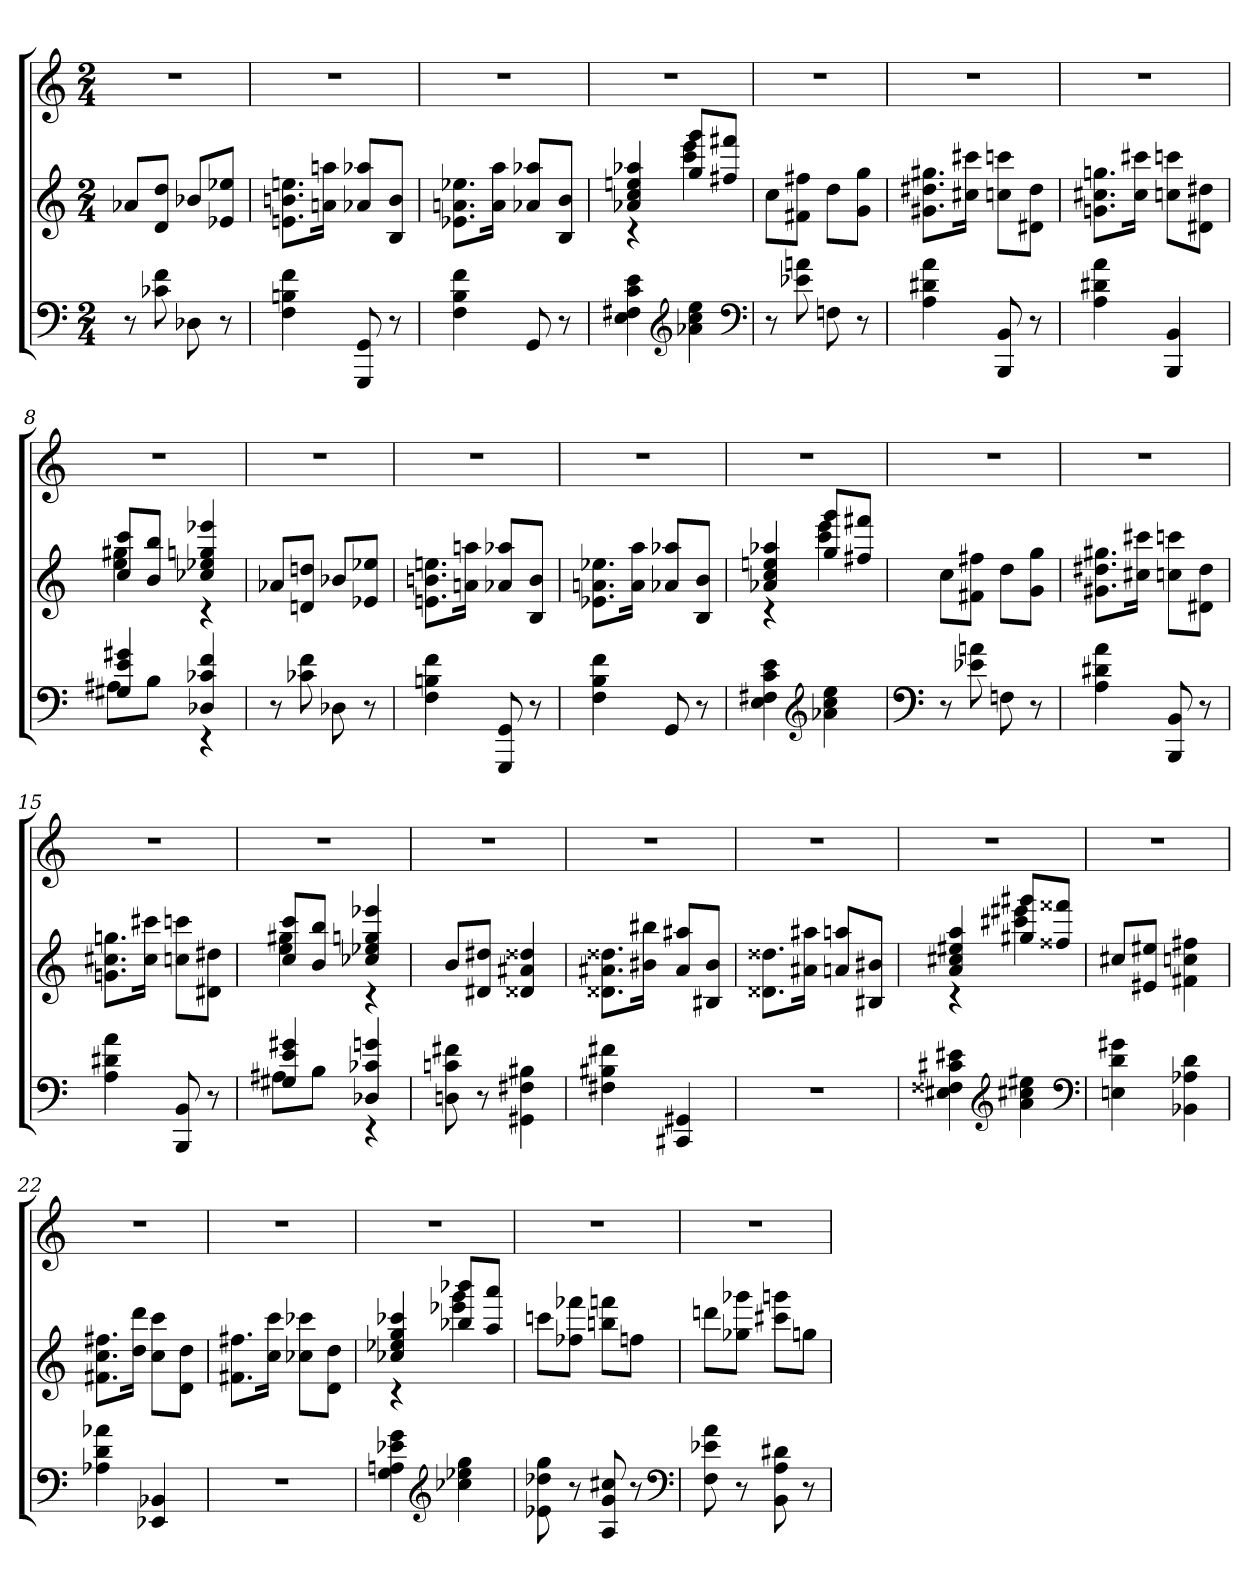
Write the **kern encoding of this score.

**kern	**kern	**kern
*part3	*part2	*part1
*staff3	*staff2	*staff1
*clefF4	*clefG2	*clefG2
*k[]	*k[]	*k[]
*C:	*C:	*C:
*M2/4	*M2/4	*M2/4
=1	=1	=1
8r	8a-XL	2r
8c-X 8f	8d 8ddJ	.
8D-X	8b-XL	.
8r	8e-X 8ee-XJ	.
=2	=2	=2
4F 4Bn 4f	8.en 8.bn 8.eenL	2r
.	16an 16aanJk	.
8GGG 8GG	8a-X 8aa-XL	.
8r	8B 8bJ	.
=3	=3	=3
4F 4B 4f	8.e-X 8.an 8.ee-XL	2r
.	16a 16aaJk	.
8GG	8a-X 8aa-XL	.
8r	8B 8bJ	.
=4	=4	=4
*	*^	*
4E 4F#X 4c 4e	4a-X 4cc 4een 4aa-X	4rc	2r
*clefG2	*	*	*
4a-X 4cc 4ee	8gg 8gggL	4ccc 4eee	.
.	8ff#X 8fff#XJ	.	.
*	*v	*v	*
*clefF4	*	*
=5	=5	=5
8r	8ccL	2r
8e-X 8an	8f#X 8ff#XJ	.
8Fn	8ddL	.
8r	8g 8ggJ	.
=6	=6	=6
4A 4d#X 4a	8.g#X 8.dd#X 8.gg#XL	2r
.	16cc#X 16ccc#XJk	.
8BBB 8BB	8ccn 8cccnL	.
8r	8d#X 8dd#J	.
=7	=7	=7
4A 4d#X 4a	8.gn 8.cc#X 8.ggnL	2r
.	16cc# 16ccc#XJk	.
4BBB 4BB	8ccn 8cccnL	.
.	8d#X 8dd#XJ	.
=8	=8	=8
*^	*^	*
4G#X 4e 4g#X	8A#XL	8cc 8cccL	4ee 4gg#X	2r
.	8BJ	8b 8bbJ	.	.
4D-X 4c-X 4f	4rEE	4cc-X 4ee-X 4ggn 4eee-X	4rc	.
*v	*v	*	*	*
*	*v	*v	*
=9	=9	=9
8r	8a-XL	2r
8c-X 8f	8dn 8ddnJ	.
8D-X	8b-XL	.
8r	8e-X 8ee-XJ	.
=10	=10	=10
4F 4Bn 4f	8.en 8.bn 8.eenL	2r
.	16an 16aanJk	.
8GGG 8GG	8a-X 8aa-XL	.
8r	8B 8bJ	.
=11	=11	=11
4F 4B 4f	8.e-X 8.an 8.ee-XL	2r
.	16a 16aaJk	.
8GG	8a-X 8aa-XL	.
8r	8B 8bJ	.
=12	=12	=12
*	*^	*
4E 4F#X 4c 4e	4a-X 4cc 4een 4aa-X	4rc	2r
*clefG2	*	*	*
4a-X 4cc 4ee	8gg 8gggL	4ccc 4eee	.
.	8ff#X 8fff#XJ	.	.
*	*v	*v	*
=13	=13	=13
*clefF4	*	*
8r	8ccL	2r
8e-X 8an	8f#X 8ff#XJ	.
8Fn	8ddL	.
8r	8g 8ggJ	.
=14	=14	=14
4A 4d#X 4a	8.g#X 8.dd#X 8.gg#XL	2r
.	16cc#X 16ccc#XJk	.
8BBB 8BB	8ccn 8cccnL	.
8r	8d#X 8dd#J	.
=15	=15	=15
4A 4d#X 4a	8.gn 8.cc#X 8.ggnL	2r
.	16cc# 16ccc#XJk	.
8BBB 8BB	8ccn 8cccnL	.
8r	8d#X 8dd#XJ	.
=16	=16	=16
*^	*^	*
4G#X 4e 4g#X	8A#XL	8cc 8cccL	4ee 4gg#X	2r
.	8BJ	8b 8bbJ	.	.
4D-X 4c-X 4gn	4rEE	4cc-X 4ee-X 4ggn 4eee-X	4rc	.
*v	*v	*	*	*
*	*v	*v	*
=17	=17	=17
8Dn 8cn 8f#X	8bL	2r
8r	8d#X 8dd#XJ	.
4GG#X 4F#X 4B#X	4d##X 4a#X 4dd##X	.
=18	=18	=18
4F#X 4B#X 4f#X	8.d##X 8.a#X 8.dd##XL	2r
.	16b#X 16bb#XJk	.
4CC#X 4GG#X	8a# 8aa#XL	.
.	8B#X 8b#J	.
=19	=19	=19
2r	8.d##X 8.dd##XL	2r
.	16a#X 16aa#XJk	.
.	8an 8aanL	.
.	8B#X 8b#XJ	.
=20	=20	=20
*	*^	*
4E#X 4F##X 4c#X 4e#X	4a 4cc#X 4ee#X 4aa	4rc	2r
*clefG2	*	*	*
4a 4cc#X 4ee#X	8gg#X 8ggg#XL	4ccc#X 4eee#X	.
.	8ff##X 8fff##XJ	.	.
*	*v	*v	*
*clefF4	*	*
=21	=21	=21
4En 4d 4g#X	8cc#XL	2r
.	8e#X 8ee#XJ	.
4BB-X 4A-X 4d	4f#X 4ccn 4ff#X	.
=22	=22	=22
4A-X 4d 4a-X	8.f#X 8.cc 8.ff#XL	2r
.	16dd 16dddJk	.
4EE-X 4BB-X	8cc 8cccL	.
.	8d 8ddJ	.
=23	=23	=23
2r	8.f#X 8.ff#XL	2r
.	16cc 16cccJk	.
.	8cc-X 8ccc-XL	.
.	8d 8ddJ	.
=24	=24	=24
*	*^	*
4G 4An 4e-X 4g	4cc-X 4ee-X 4gg 4ccc-X	4rc	2r
*clefG2	*	*	*
4cc-X 4ee-X 4gg	8bb-X 8bbb-XL	4eee-X 4ggg	.
.	8aa 8aaaJ	.	.
*	*v	*v	*
=25	=25	=25
8e-X 8dd-X 8gg	8cccnL	2r
8r	8ff-X 8fff-XJ	.
8A 8g 8cc#X	8bbn 8fffnL	.
8r	8ffnJ	.
*clefF4	*	*
=26	=26	=26
8F 8e-X 8a	8dddnL	2r
8r	8gg-X 8ggg-XJ	.
8BB 8A 8d#X	8ccc#X 8gggnL	.
8r	8ggnJ	.
=	=	=
*-	*-	*-
